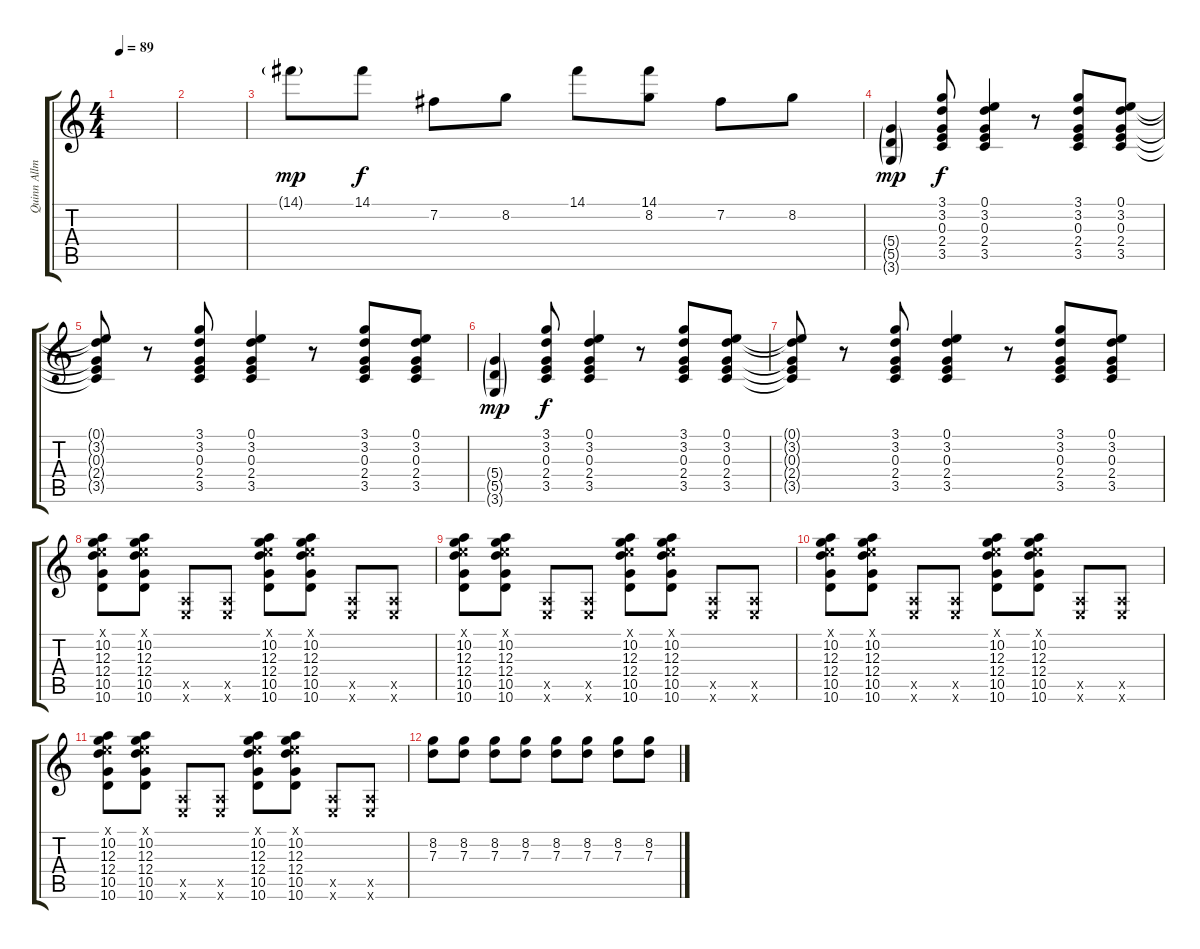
\track ("Quinn Allman - Guitar 2" "Quinn Allm") {instrument acousticguitarnylon}
\staff {score tabs}
\tuning (E4 B3 G3 D3 A2 E2) {hide}
\ts (4 4)
\tempo 89
\clef g2
\ks c
|
|
14.1{g}.8{dy mp} 14.1.8{dy f} 7.2.8 8.2.8 14.1.8 (14.1 8.2).8 7.2.8 8.2.8 |
(5.4{g} 5.5{g} 3.6{g}).4{dy mp} (3.1 3.2 0.3 2.4 3.5).8{dy f} (0.1 3.2 0.3 2.4 3.5).4 r.8 (3.1 3.2 0.3 2.4 3.5).8 (0.1 3.2 0.3 2.4 3.5).8 |
(0.1{t} 3.2{t} 0.3{t} 2.4{t} 3.5{t}).8 r.8 (3.1 3.2 0.3 2.4 3.5).8 (0.1 3.2 0.3 2.4 3.5).4 r.8 (3.1 3.2 0.3 2.4 3.5).8 (0.1 3.2 0.3 2.4 3.5).8 |
(5.4{g} 5.5{g} 3.6{g}).4{dy mp} (3.1 3.2 0.3 2.4 3.5).8{dy f} (0.1 3.2 0.3 2.4 3.5).4 r.8 (3.1 3.2 0.3 2.4 3.5).8 (0.1 3.2 0.3 2.4 3.5).8 |
(0.1{t} 3.2{t} 0.3{t} 2.4{t} 3.5{t}).8 r.8 (3.1 3.2 0.3 2.4 3.5).8 (0.1 3.2 0.3 2.4 3.5).4 r.8 (3.1 3.2 0.3 2.4 3.5).8 (0.1 3.2 0.3 2.4 3.5).8 |
(0.1{x} 10.2 12.3 12.4 10.5 10.6).8 (0.1{x} 10.2 12.3 12.4 10.5 10.6).8 (0.5{x} 0.6{x}).8 (0.5{x} 0.6{x}).8 (0.1{x} 10.2 12.3 12.4 10.5 10.6).8 (0.1{x} 10.2 12.3 12.4 10.5 10.6).8 (0.5{x} 0.6{x}).8 (0.5{x} 0.6{x}).8 |
(0.1{x} 10.2 12.3 12.4 10.5 10.6).8 (0.1{x} 10.2 12.3 12.4 10.5 10.6).8 (0.5{x} 0.6{x}).8 (0.5{x} 0.6{x}).8 (0.1{x} 10.2 12.3 12.4 10.5 10.6).8 (0.1{x} 10.2 12.3 12.4 10.5 10.6).8 (0.5{x} 0.6{x}).8 (0.5{x} 0.6{x}).8 |
(0.1{x} 10.2 12.3 12.4 10.5 10.6).8 (0.1{x} 10.2 12.3 12.4 10.5 10.6).8 (0.5{x} 0.6{x}).8 (0.5{x} 0.6{x}).8 (0.1{x} 10.2 12.3 12.4 10.5 10.6).8 (0.1{x} 10.2 12.3 12.4 10.5 10.6).8 (0.5{x} 0.6{x}).8 (0.5{x} 0.6{x}).8 |
(0.1{x} 10.2 12.3 12.4 10.5 10.6).8 (0.1{x} 10.2 12.3 12.4 10.5 10.6).8 (0.5{x} 0.6{x}).8 (0.5{x} 0.6{x}).8 (0.1{x} 10.2 12.3 12.4 10.5 10.6).8 (0.1{x} 10.2 12.3 12.4 10.5 10.6).8 (0.5{x} 0.6{x}).8 (0.5{x} 0.6{x}).8 |
(8.2 7.3).8 (8.2 7.3).8 (8.2 7.3).8 (8.2 7.3).8 (8.2 7.3).8 (8.2 7.3).8 (8.2 7.3).8 (8.2 7.3).8
